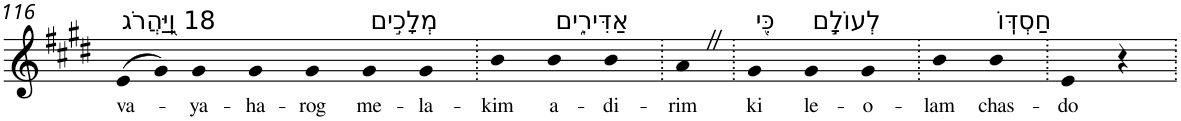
**kern	**text
*part1	*part1
*staff1	*staff1
*I"Piano	*
*I'Pno	*
!!LO:PB:g=z
*clefG2	*
*k[f#c#g#d#]	*
*E:	*
=116	=116
!LO:TX:a:t=18 וַֽ֭יַּהֲרֹג	!
!	!LO:LY:b
(>8e	va-
8g#)	.
!	!LO:LY:b
4g#	-ya-
!	!LO:LY:b
4g#	-ha-
!	!LO:LY:b
4g#	-rog
!LO:TX:a:t=מְלָכִ֣ים	!
!	!LO:LY:b
4g#	me-
!	!LO:LY:b
4g#	-la-
=117.	=117.
!	!LO:LY:b
4b	-kim
!LO:TX:a:t=אַדִּירִ֑ים	!
!	!LO:LY:b
4b	a-
!	!LO:LY:b
4b	-di-
=118.	=118.
!	!LO:LY:b
4aZ	-rim
=119.	=119.
!LO:TX:a:t=כִּ֖י	!
!	!LO:LY:b
4g#	ki
!LO:TX:a:t=לְעוֹלָ֣ם	!
!	!LO:LY:b
4g#	le-
!	!LO:LY:b
4g#	-o-
=120.	=120.
!	!LO:LY:b
4b	-lam
!LO:TX:a:t=חַסְדּֽוֹ	!
!	!LO:LY:b
4b	chas-
=121.	=121.
!	!LO:LY:b
4e	-do
4r	.
=.	=.
*-	*-
